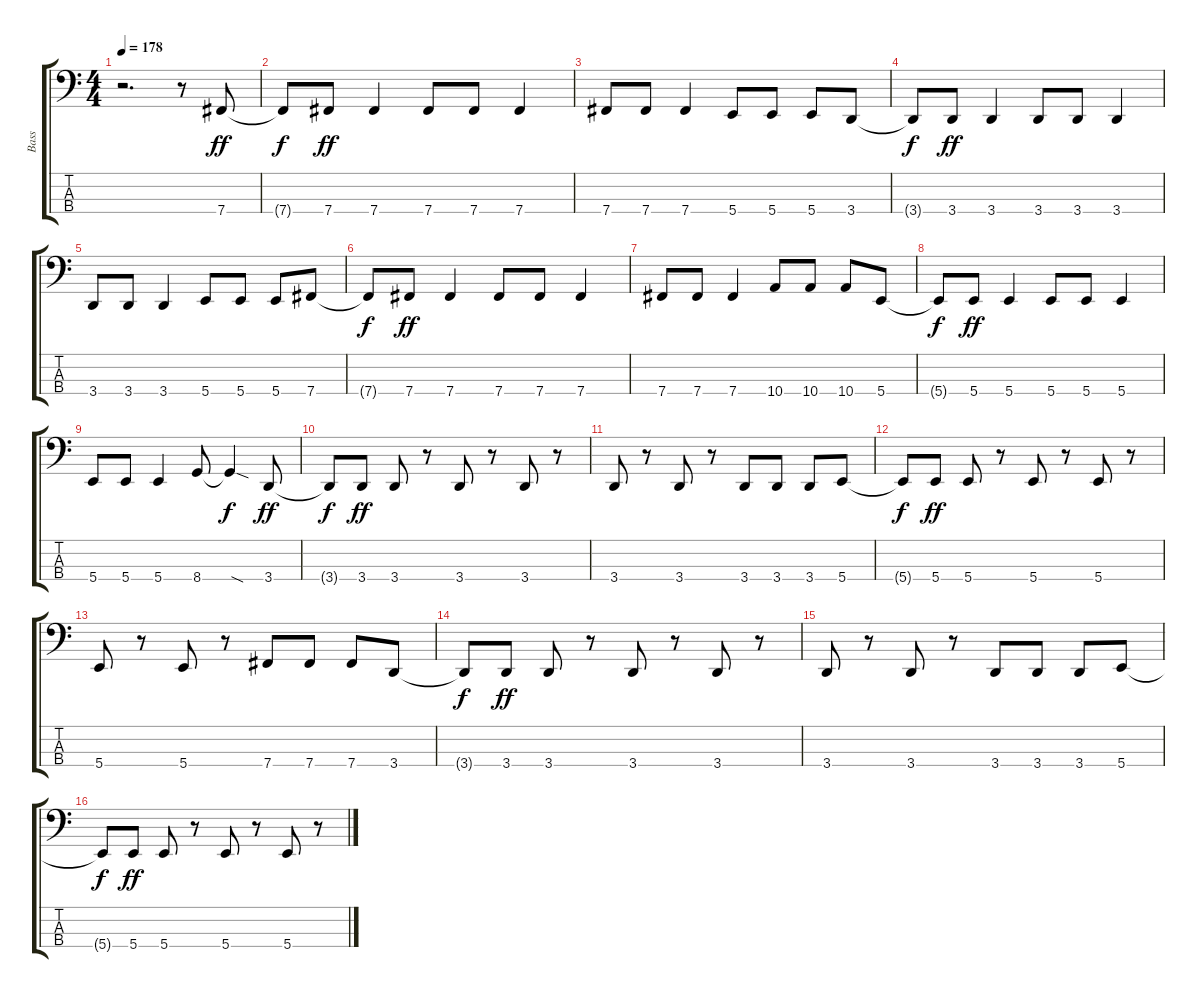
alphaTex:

\track ("Bass" "Bass") {instrument electricbasspick}
\staff {score tabs}
\tuning (E2 B1 Gb1 B0) {hide}
\ts (4 4)
\tempo 178
\clef f4
\ks c
r.2{d dy ff} r.8 7.4.8 |
7.4{t}.8{dy f} 7.4.8{dy ff} 7.4.4 7.4.8 7.4.8 7.4.4 |
7.4.8 7.4.8 7.4.4 5.4.8 5.4.8 5.4.8 3.4.8 |
3.4{t}.8{dy f} 3.4.8{dy ff} 3.4.4 3.4.8 3.4.8 3.4.4 |
3.4.8 3.4.8 3.4.4 5.4.8 5.4.8 5.4.8 7.4.8 |
7.4{t}.8{dy f} 7.4.8{dy ff} 7.4.4 7.4.8 7.4.8 7.4.4 |
7.4.8 7.4.8 7.4.4 10.4.8 10.4.8 10.4.8 5.4.8 |
5.4{t}.8{dy f} 5.4.8{dy ff} 5.4.4 5.4.8 5.4.8 5.4.4 |
5.4.8 5.4.8 5.4.4 8.4.8 8.4{sod t}.4{dy f} 3.4.8{dy ff} |
3.4{t}.8{dy f} 3.4.8{dy ff} 3.4.8 r.8 3.4.8 r.8 3.4.8 r.8 |
3.4.8 r.8 3.4.8 r.8 3.4.8 3.4.8 3.4.8 5.4.8 |
5.4{t}.8{dy f} 5.4.8{dy ff} 5.4.8 r.8 5.4.8 r.8 5.4.8 r.8 |
5.4.8 r.8 5.4.8 r.8 7.4.8 7.4.8 7.4.8 3.4.8 |
3.4{t}.8{dy f} 3.4.8{dy ff} 3.4.8 r.8 3.4.8 r.8 3.4.8 r.8 |
3.4.8 r.8 3.4.8 r.8 3.4.8 3.4.8 3.4.8 5.4.8 |
5.4{t}.8{dy f} 5.4.8{dy ff} 5.4.8 r.8 5.4.8 r.8 5.4.8 r.8
